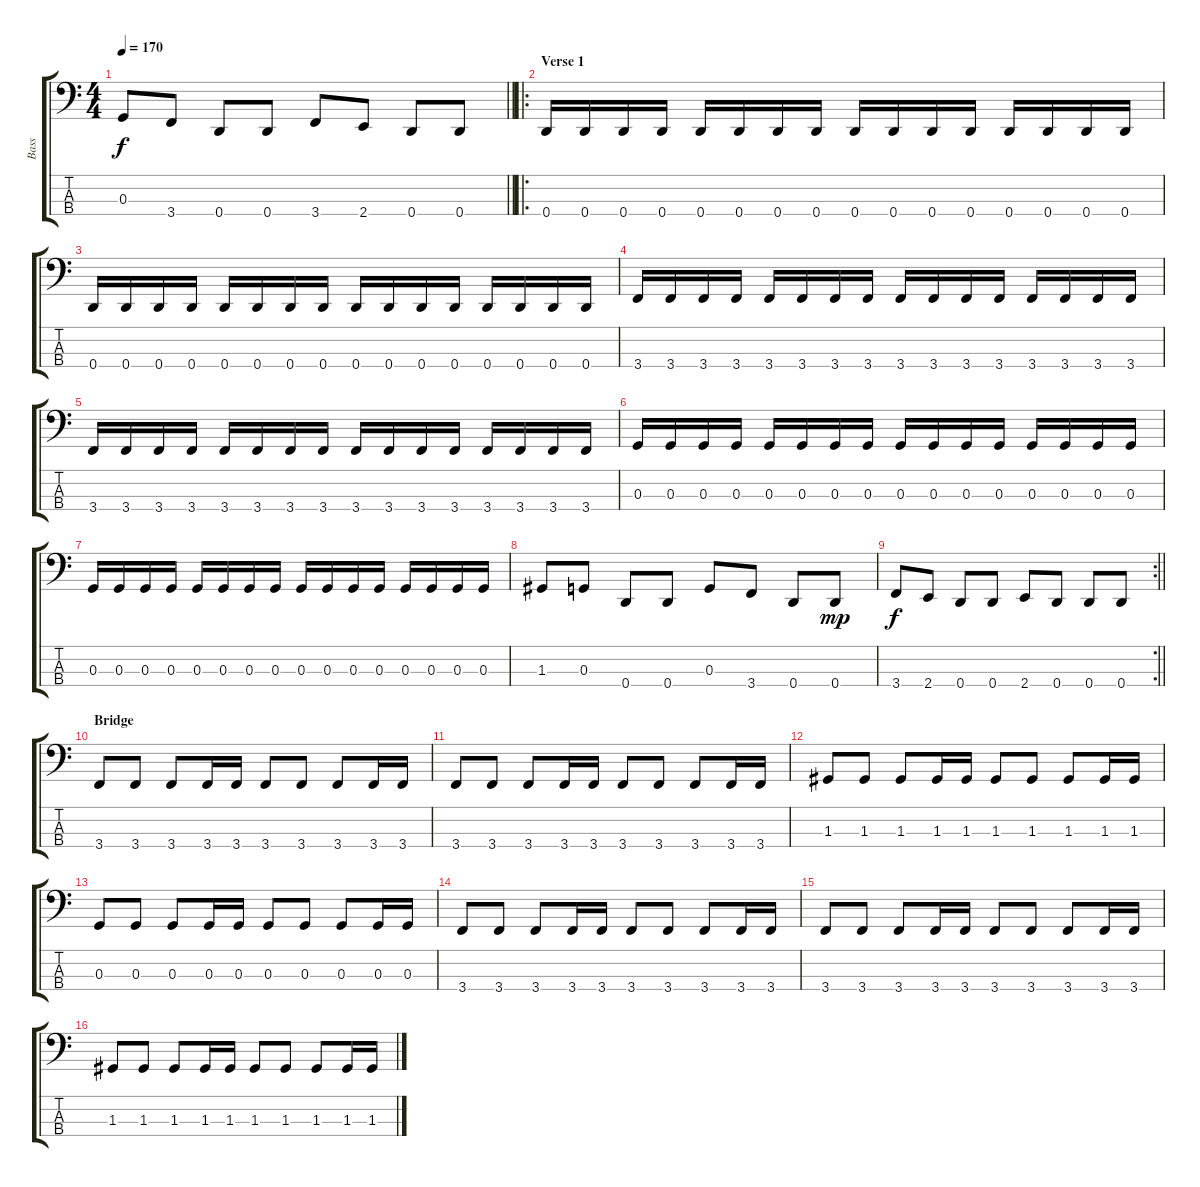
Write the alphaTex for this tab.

\track ("Bass" "Bass") {instrument electricbassfinger}
\staff {score tabs}
\tuning (F2 C2 G1 D1) {hide}
\ts (4 4)
\tempo 170
\clef f4
\barLineRight lightlight
\ks c
0.3.8{dy f} 3.4.8 0.4.8 0.4.8 3.4.8 2.4.8 0.4.8 0.4.8 |
\ro
\section ("" "Verse 1")
0.4.16 0.4.16 0.4.16 0.4.16 0.4.16 0.4.16 0.4.16 0.4.16 0.4.16 0.4.16 0.4.16 0.4.16 0.4.16 0.4.16 0.4.16 0.4.16 |
0.4.16 0.4.16 0.4.16 0.4.16 0.4.16 0.4.16 0.4.16 0.4.16 0.4.16 0.4.16 0.4.16 0.4.16 0.4.16 0.4.16 0.4.16 0.4.16 |
3.4.16 3.4.16 3.4.16 3.4.16 3.4.16 3.4.16 3.4.16 3.4.16 3.4.16 3.4.16 3.4.16 3.4.16 3.4.16 3.4.16 3.4.16 3.4.16 |
3.4.16 3.4.16 3.4.16 3.4.16 3.4.16 3.4.16 3.4.16 3.4.16 3.4.16 3.4.16 3.4.16 3.4.16 3.4.16 3.4.16 3.4.16 3.4.16 |
0.3.16 0.3.16 0.3.16 0.3.16 0.3.16 0.3.16 0.3.16 0.3.16 0.3.16 0.3.16 0.3.16 0.3.16 0.3.16 0.3.16 0.3.16 0.3.16 |
0.3.16 0.3.16 0.3.16 0.3.16 0.3.16 0.3.16 0.3.16 0.3.16 0.3.16 0.3.16 0.3.16 0.3.16 0.3.16 0.3.16 0.3.16 0.3.16 |
1.3.8 0.3.8 0.4.8 0.4.8 0.3.8 3.4.8 0.4.8 0.4.8{dy mp} |
\rc 2
\barLineRight lightlight
3.4.8{dy f} 2.4.8 0.4.8 0.4.8 2.4.8 0.4.8 0.4.8 0.4.8 |
\section ("" "Bridge")
3.4.8 3.4.8 3.4.8 3.4.16 3.4.16 3.4.8 3.4.8 3.4.8 3.4.16 3.4.16 |
3.4.8 3.4.8 3.4.8 3.4.16 3.4.16 3.4.8 3.4.8 3.4.8 3.4.16 3.4.16 |
1.3.8 1.3.8 1.3.8 1.3.16 1.3.16 1.3.8 1.3.8 1.3.8 1.3.16 1.3.16 |
0.3.8 0.3.8 0.3.8 0.3.16 0.3.16 0.3.8 0.3.8 0.3.8 0.3.16 0.3.16 |
3.4.8 3.4.8 3.4.8 3.4.16 3.4.16 3.4.8 3.4.8 3.4.8 3.4.16 3.4.16 |
3.4.8 3.4.8 3.4.8 3.4.16 3.4.16 3.4.8 3.4.8 3.4.8 3.4.16 3.4.16 |
1.3.8 1.3.8 1.3.8 1.3.16 1.3.16 1.3.8 1.3.8 1.3.8 1.3.16 1.3.16
